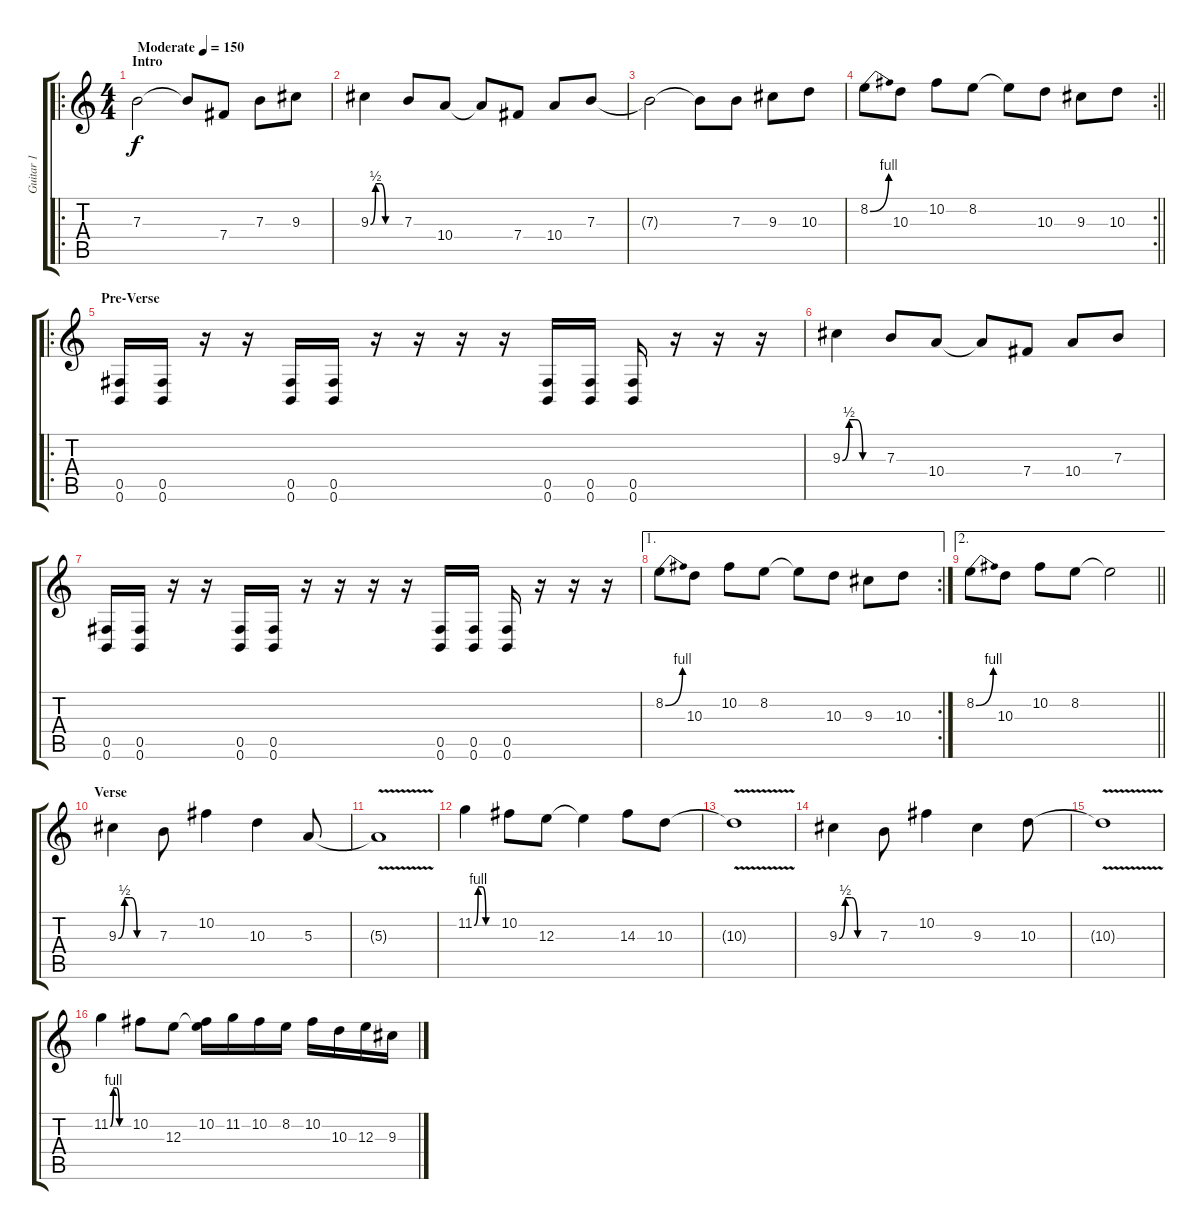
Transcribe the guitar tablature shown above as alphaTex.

\track ("Guitar 1" "Guitar 1") {instrument distortionguitar}
\staff {score tabs}
\tuning (Db4 Ab3 E3 B2 Gb2 B1) {hide}
\ro
\ts (4 4)
\section ("" "Intro")
\tempo (150 "Moderate")
\clef g2
\ks c
7.3.2{dy f instrument distortionguitar} 7.3{t}.8 7.4.8 7.3.8 9.3.8 |
9.3{be (custom 0 0 10 2 20 2 30 0 60 0)}.4 7.3.8 10.4.8 10.4{t}.8 7.4.8 10.4.8 7.3.8 |
7.3{t}.2 7.3{t}.8 7.3.8 9.3.8 10.3.8 |
\rc 2
\barLineRight lightlight
8.2{be (bend 0 0 60 4)}.8 10.3.8 10.2.8 8.2.8 8.2{t}.8 10.3.8 9.3.8 10.3.8 |
\ro
\section ("" "Pre-Verse")
(0.5 0.6).16 (0.5 0.6).16 r.16 r.16 (0.5 0.6).16 (0.5 0.6).16 r.16 r.16 r.16 r.16 (0.5 0.6).16 (0.5 0.6).16 (0.5 0.6).16 r.16 r.16 r.16 |
9.3{be (custom 0 0 10 2 20 2 30 0 60 0)}.4 7.3.8 10.4.8 10.4{t}.8 7.4.8 10.4.8 7.3.8 |
(0.5 0.6).16 (0.5 0.6).16 r.16 r.16 (0.5 0.6).16 (0.5 0.6).16 r.16 r.16 r.16 r.16 (0.5 0.6).16 (0.5 0.6).16 (0.5 0.6).16 r.16 r.16 r.16 |
\ae 1
\rc 2
8.2{be (bend 0 0 60 4)}.8 10.3.8 10.2.8 8.2.8 8.2{t}.8 10.3.8 9.3.8 10.3.8 |
\ae 2
\barLineRight lightlight
8.2{be (bend 0 0 60 4)}.8 10.3.8 10.2.8 8.2.8 8.2{t}.2 |
\section ("" "Verse")
9.3{be (custom 0 0 10 2 20 2 30 0 60 0)}.4 7.3.8 10.2.4 10.3.4 5.3.8 |
5.3{v t}.1 |
11.2{be (custom 0 0 10 4 20 4 30 0 60 0)}.4 10.2.8 12.3.8 12.3{t}.4 14.3.8 10.3.8 |
10.3{v t}.1 |
9.3{be (custom 0 0 10 2 20 2 30 0 60 0)}.4 7.3.8 10.2.4 9.3.4 10.3.8 |
10.3{v t}.1 |
11.2{be (custom 0 0 10 4 20 4 30 0 60 0)}.4 10.2.8 12.3.8 (10.2 12.3{t}).16 11.2.16 10.2.16 8.2.16 10.2.16 10.3.16 12.3.16 9.3.16
